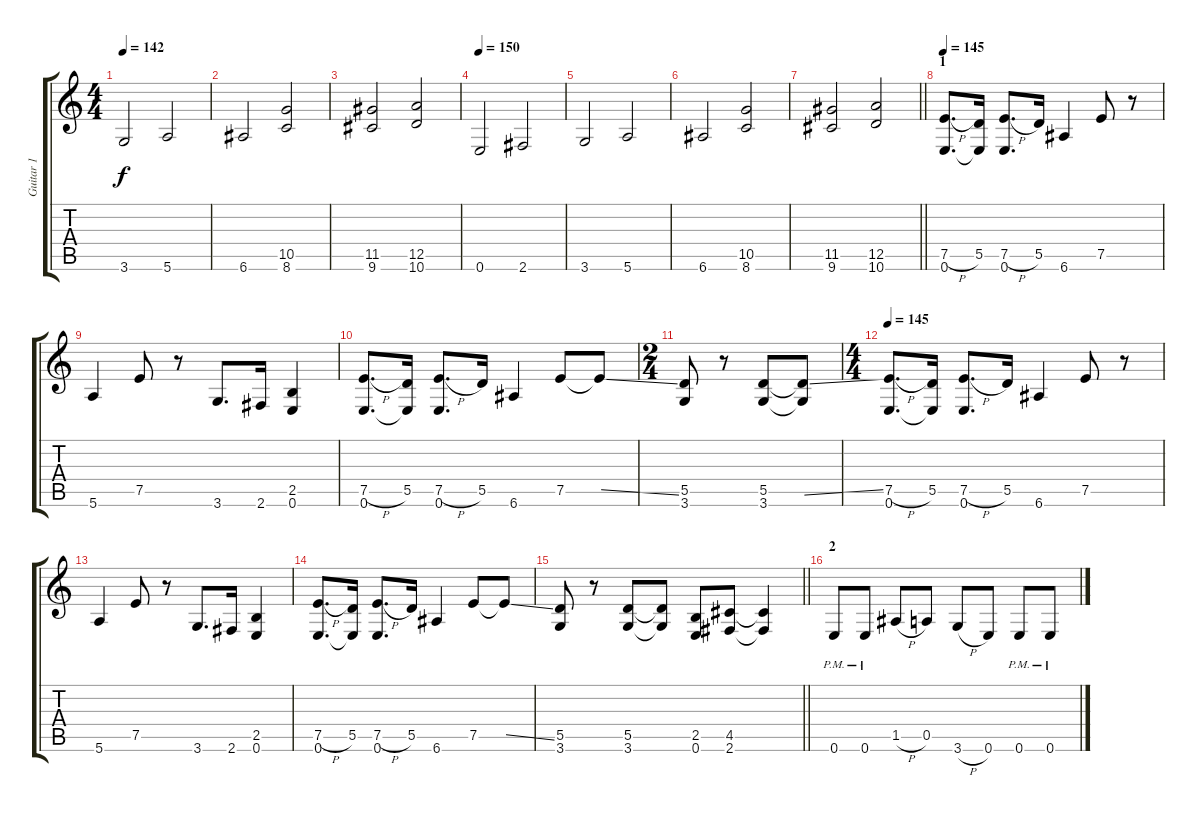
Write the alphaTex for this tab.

\track ("Guitar 1" "Guitar 1") {instrument distortionguitar}
\staff {score tabs}
\tuning (E4 B3 G3 D3 A2 E2) {hide}
\ts (4 4)
\tempo 142
\clef g2
\ks c
3.6.2{dy f} 5.6.2 |
6.6.2 (10.5 8.6).2 |
(11.5 9.6).2 (12.5 10.6).2 |
\tempo 150
0.6.2 2.6.2 |
3.6.2 5.6.2 |
6.6.2 (10.5 8.6).2 |
\barLineRight lightlight
(11.5 9.6).2 (12.5 10.6).2 |
\section ("" "1")
\tempo 145
(7.5{h} 0.6).8{d} (5.5 0.6{t}).16 (7.5{h} 0.6).8{d} 5.5.16 6.6.4 7.5.8 r.8 |
5.6.4 7.5.8 r.8 3.6.8{d} 2.6.16 (2.5 0.6).4 |
(7.5{h} 0.6).8{d} (5.5 0.6{t}).16 (7.5{h} 0.6).8{d} 5.5.16 6.6.4 7.5.8 7.5{ss t}.8 |
\ts (2 4)
(5.5 3.6).8 r.8 (5.5 3.6).8 (5.5{ss t} 3.6{t}).8 |
\ts (4 4)
\tempo 145
(7.5{h} 0.6).8{d} (5.5 0.6{t}).16 (7.5{h} 0.6).8{d} 5.5.16 6.6.4 7.5.8 r.8 |
5.6.4 7.5.8 r.8 3.6.8{d} 2.6.16 (2.5 0.6).4 |
(7.5{h} 0.6).8{d} (5.5 0.6{t}).16 (7.5{h} 0.6).8{d} 5.5.16 6.6.4 7.5.8 7.5{ss t}.8 |
\barLineRight lightlight
(5.5 3.6).8 r.8 (5.5 3.6).8 (5.5{t} 3.6{t}).8 (2.5 0.6).8 (4.5 2.6).8 (4.5{t} 2.6{t}).4 |
\section ("" "2")
0.6{pm}.8 0.6{pm}.8 1.5{h}.8 0.5.8 3.6{h}.8 0.6.8 0.6{pm}.8 0.6{pm}.8
